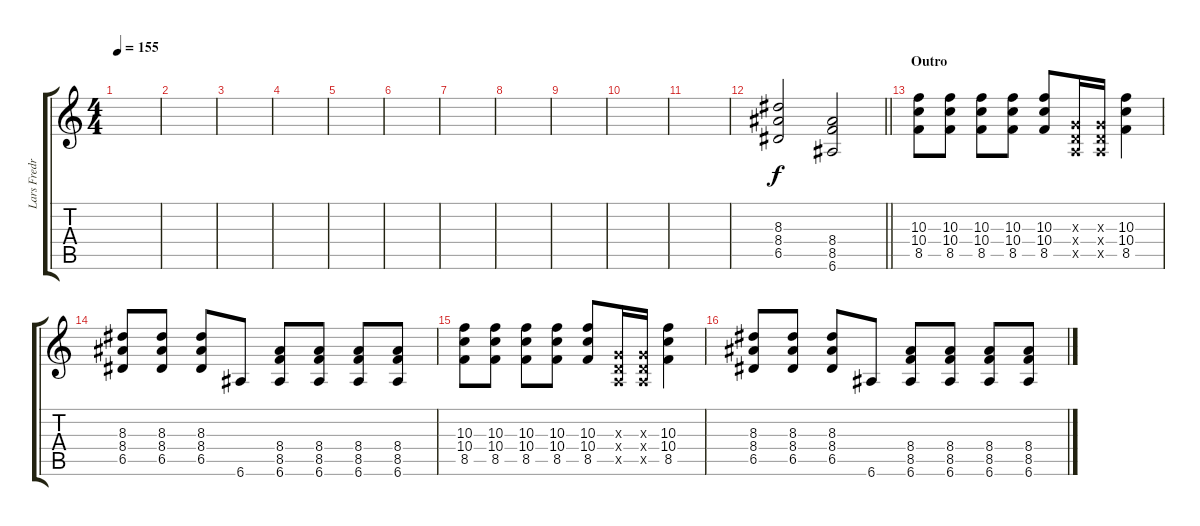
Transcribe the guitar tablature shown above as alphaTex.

\track ("Lars Fredriksen" "Lars Fredr") {instrument distortionguitar}
\staff {score tabs}
\tuning (E4 B3 G3 D3 A2 E2) {hide}
\ts (4 4)
\tempo 155
\clef g2
\ks c
|
|
|
|
|
|
|
|
|
|
|
\barLineRight lightlight
(8.3 8.4 6.5).2 (8.4 8.5 6.6).2 |
\section ("" "Outro")
(10.3 10.4 8.5).8 (10.3 10.4 8.5).8 (10.3 10.4 8.5).8 (10.3 10.4 8.5).8 (10.3 10.4 8.5).8 (0.3{x} 0.4{x} 0.5{x}).16 (0.3{x} 0.4{x} 0.5{x}).16 (10.3 10.4 8.5).4 |
(8.3 8.4 6.5).8 (8.3 8.4 6.5).8 (8.3 8.4 6.5).8 6.6.8 (8.4 8.5 6.6).8 (8.4 8.5 6.6).8 (8.4 8.5 6.6).8 (8.4 8.5 6.6).8 |
(10.3 10.4 8.5).8 (10.3 10.4 8.5).8 (10.3 10.4 8.5).8 (10.3 10.4 8.5).8 (10.3 10.4 8.5).8 (0.3{x} 0.4{x} 0.5{x}).16 (0.3{x} 0.4{x} 0.5{x}).16 (10.3 10.4 8.5).4 |
(8.3 8.4 6.5).8 (8.3 8.4 6.5).8 (8.3 8.4 6.5).8 6.6.8 (8.4 8.5 6.6).8 (8.4 8.5 6.6).8 (8.4 8.5 6.6).8 (8.4 8.5 6.6).8
